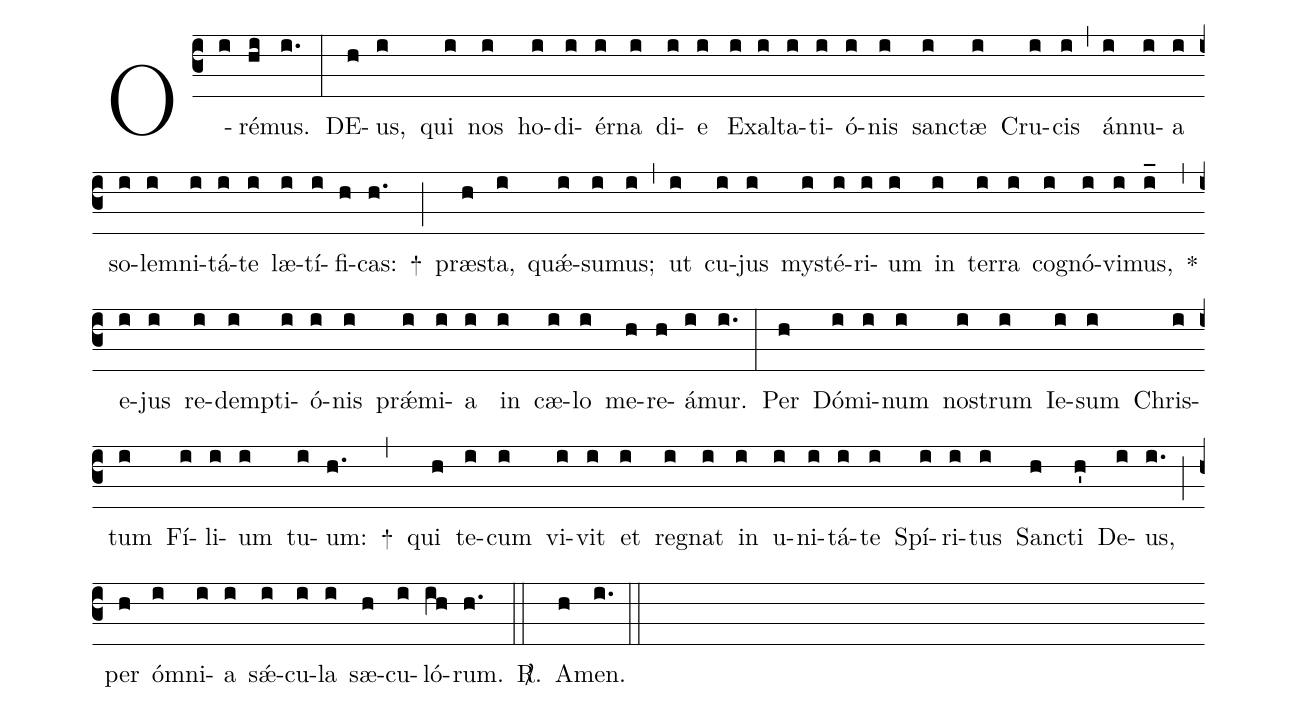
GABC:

%%
(c3)
O(i)ré(hi)mus.(i.) (:)

DE(h)us,(i) qui(i) nos(i) ho(i)di(i)ér(i)na(i) di(i)e(i) Ex(i)al(i)ta(i)ti(i)ó(i)nis(i) sanc(i)tæ(i) Cru(i)cis(i) (,) án(i)nu(i)a(i) so(i)le(i)mni(i)tá(i)te(i) læ(i)tí(i)fi(h)cas:(h.) +(;)
præ(h)sta,(i) quǽ(i)su(i)mus;(i) (,) ut(i) cu(i)jus(i) my(i)sté(i)ri(i)um(i) in(i) ter(i)ra(i) co(i)gnó(i)vi(i)mus,(i_) *(,)
e(i)jus(i) re(i)dem(i)pti(i)ó(i)nis(i) prǽ(i)mi(i)a(i) in(i) cæ(i)lo(i) me(h)re(h)á(i)mur.(i.) (:)

Per(h) Dó(i)mi(i)num(i) nos(i)trum(i) Ie(i)sum(i) Chris(i)tum(i) Fí(i)li(i)um(i) tu(i)um:(h.) +(,)
qui(h) te(i)cum(i) vi(i)vit(i) et(i) reg(i)nat(i) in(i) u(i)ni(i)tá(i)te(i) Spí(i)ri(i)tus(i) San(h)cti(h') De(i)us,(i.) (;)
per(h) óm(i)ni(i)a(i) sǽ(i)cu(i)la(i) sæ(h)cu(i)ló(ih)rum.(h.) <sp>R/</sp>.(::)
A(h)men.(i.) (::)
